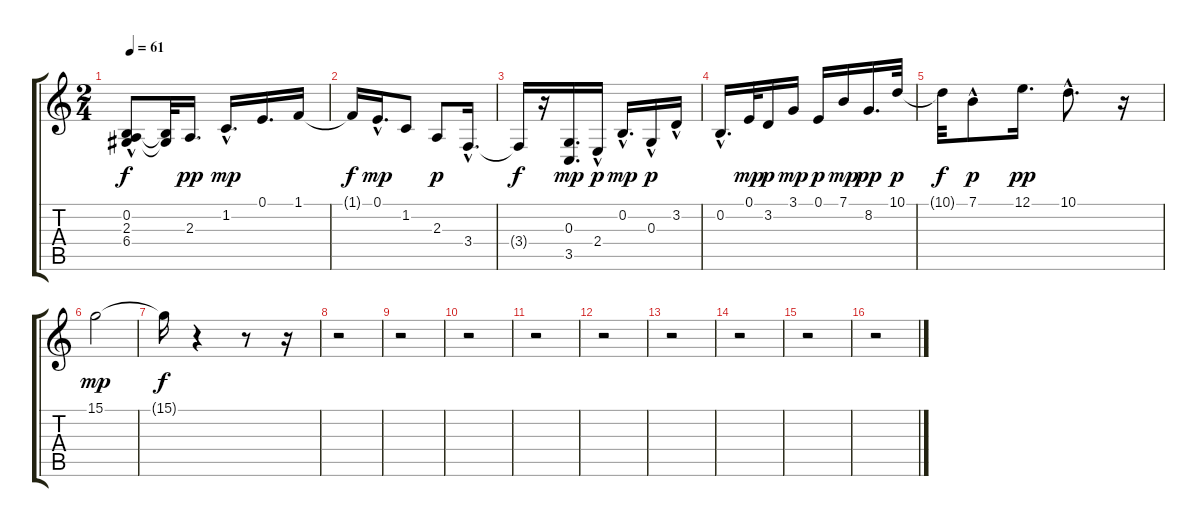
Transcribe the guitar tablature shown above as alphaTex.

\track "" {instrument acousticgrandpiano}
\staff {score tabs}
\tuning (E4 B3 G3 D3 A2 E2) {hide}
\ts (2 4)
\tempo 61
\clef g2
\ks c
(0.2{t} 2.3{hac t} 6.4{t}).8{dy f} (0.2{t} 6.4{t}).32 2.3.16{d dy pp} 1.2{hac}.16{d dy mp} 0.1.16{d} 1.1.16 |
1.1{t}.16{dy f} 0.1{hac}.16{d dy mp} 1.2.8 2.3.8{dy p} 3.4{hac}.16{d} |
3.4{t}.16{dy f} r.16 (0.3 3.5).16{d dy mp} 2.4{hac}.16{dy p} 0.2{hac}.16{d dy mp} 0.3{hac}.16{dy p} 3.2{hac}.16 |
0.2{hac}.16{d} 0.1.32{dy mp} 3.2.16{dy p} 3.1.16{dy mp} 0.1.16{dy p} 7.1.16{dy mp} 8.2.16{d dy pp} 10.1.32{dy p} |
10.1{t}.32{dy f} 7.1{hac}.8{dy p} 12.1.16{d dy pp} 10.1{hac}.8{d} r.16 |
15.1.2{dy mp} |
15.1{t}.16{dy f} r.4 r.8 r.16 |
r.2 |
r.2 |
r.2 |
r.2 |
r.2 |
r.2 |
r.2 |
r.2 |
r.2
